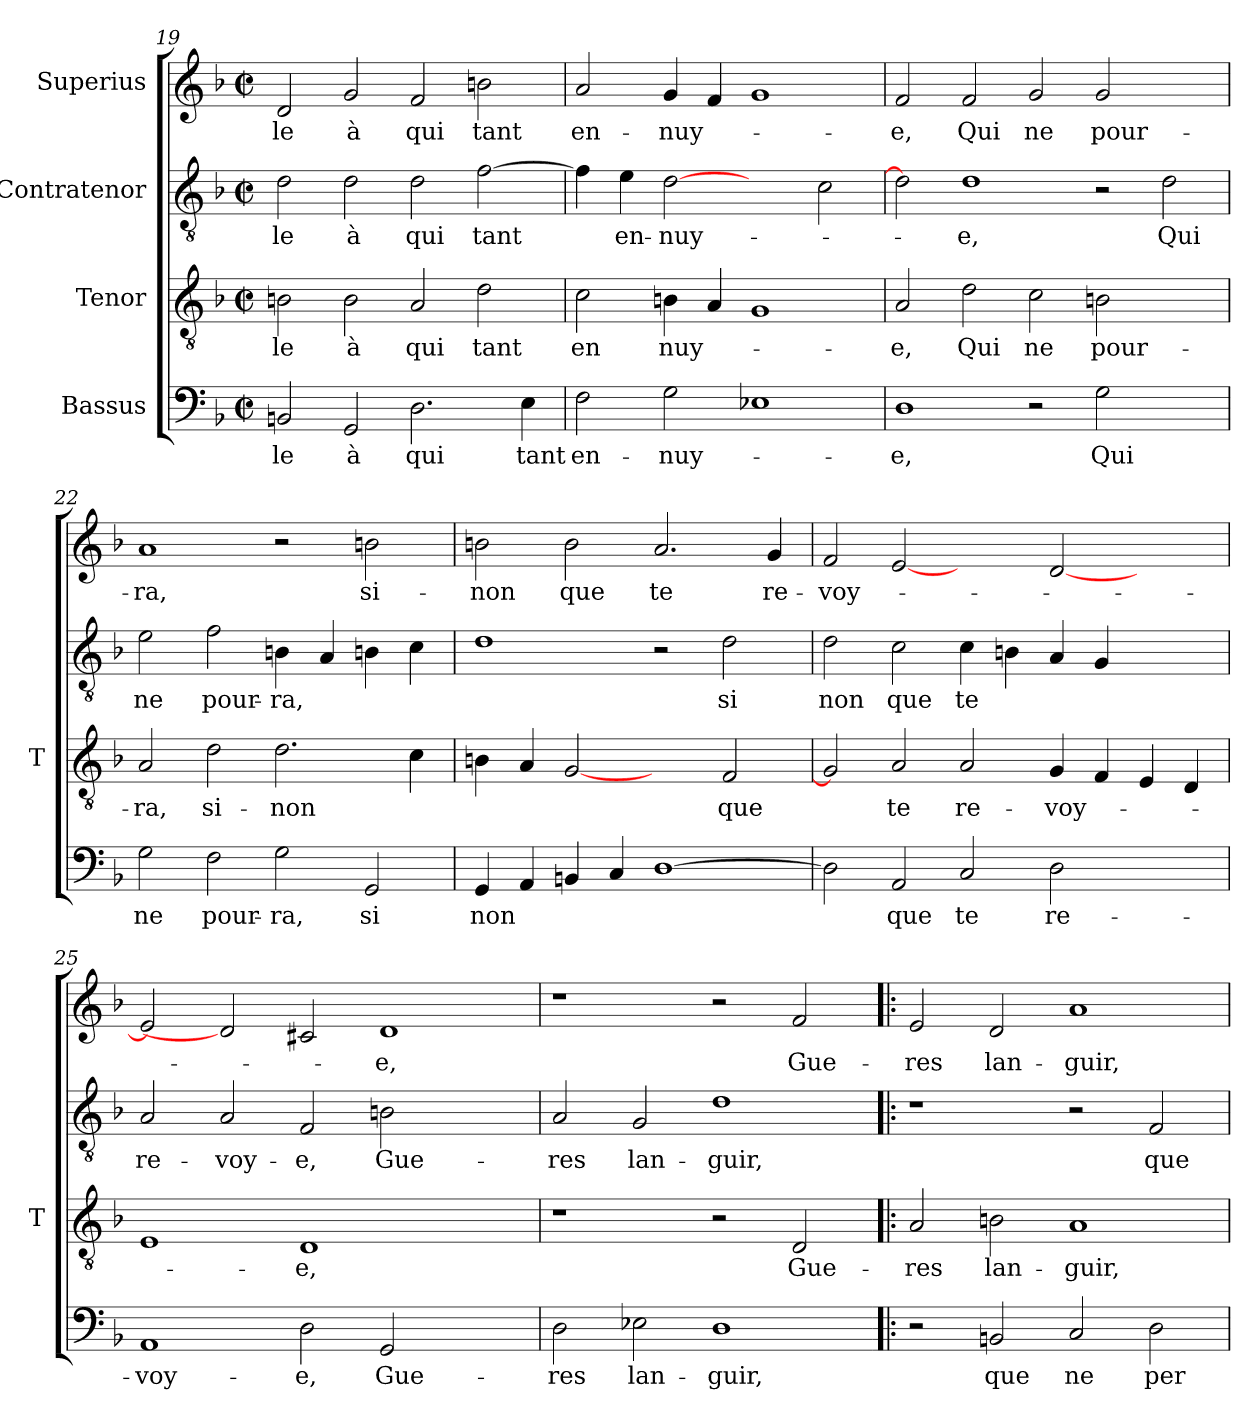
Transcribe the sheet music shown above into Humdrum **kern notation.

**kern	**text	**kern	**text	**kern	**text	**kern	**text
*part4	*part4	*part3	*part3	*part2	*part2	*part1	*part1
*staff4	*staff4	*staff3	*staff3	*staff2	*staff2	*staff1	*staff1
*I"Bassus	*	*I"Tenor	*	*I"Contratenor	*	*I"Superius	*
*	*	*I'T	*	*	*	*	*
*clefF4	*	*clefGv2	*	*clefGv2	*	*clefG2	*
*k[b-]	*	*k[b-]	*	*k[b-]	*	*k[b-]	*
*F:	*	*F:	*	*F:	*	*F:	*
*M2/2	*	*M2/2	*	*M2/2	*	*M2/2	*
*met(c|)	*	*met(c|)	*	*met(c|)	*	*met(c|)	*
=19	=19	=19	=19	=19	=19	=19	=19
2BB	-le	2Bn	-le	2d	-le	2d	-le
2GG	-à	2B	-à	2d	-à	2g	-à
2.D	-qui	2A	-qui	2d	-qui	2f	-qui
.	.	2d	-tant	[2f	-tant	2b	-tant
4E	-tant	.	.	.	.	.	.
!!LO:PB:g=z
=20	=20	=20	=20	=20	=20	=20	=20
2F	en-	2c	-en	4f]	.	2a	en-
.	.	.	.	4e	en-	.	.
2G	nuy-	4Bn	nuy-	[2d	nuy-	4g	nuy-
.	.	4A	.	.	.	4f	.
1E-X	.	1G	.	2ryy	.	1g	.
.	.	.	.	2c	.	.	.
=21	=21	=21	=21	=21	=21	=21	=21
1D	-e,	2A	-e,	2d]	.	2f	-e,
.	.	2d	-Qui	1d	-e,	2f	-Qui
2r	.	2c	-ne	.	.	2g	-ne
2G	-Qui	2Bn	pour-	2r	.	2g	pour-
2ryy	.	2ryy	.	2d	-Qui	2ryy	.
=22	=22	=22	=22	=22	=22	=22	=22
2G	-ne	2A	-ra,	2e	-ne	1a	-ra,
2F	pour-	2d	si-	2f	pour-	.	.
2G	-ra,	2.d	-non	4Bn	-ra,	2r	.
.	.	.	.	4A	.	.	.
2GG	-si	.	.	4Bn	.	2b	si-
.	.	4c	.	4c	.	.	.
=23	=23	=23	=23	=23	=23	=23	=23
4GG	-non	4Bn	.	1d	.	2b	-non
4AA	.	4A	.	.	.	.	.
4BB	.	[2G	.	.	.	2b	-que
4C	.	.	.	.	.	.	.
[1D	.	2ryy	.	2r	.	2.a	-te
.	.	2F	-que	2d	-si	.	.
.	.	.	.	.	.	4g	re-
=24	=24	=24	=24	=24	=24	=24	=24
2D]	.	2G]	.	2d	-non	2f	voy-
2AA	-que	2A	-te	2c	-que	[2e	.
2C	-te	2A	re-	4c	-te	2ryy	.
.	.	.	.	4Bn	.	.	.
2D	re-	4G	voy-	4A	.	[2d	.
.	.	4F	.	4G	.	.	.
2ryy	.	4E	.	2ryy	.	2ryy	.
.	.	4D	.	.	.	.	.
=25	=25	=25	=25	=25	=25	=25	=25
1AA	voy-	1E	.	2A	re-	2e]	.
.	.	.	.	2A	voy-	2d]	.
2D	-e,	1D	-e,	2F	-e,	2c#X	.
2GG	Gue-	.	.	2Bn	Gue-	1d	-e,
2ryy	.	2ryy	.	2ryy	.	.	.
=26	=26	=26	=26	=26	=26	=26	=26
2D	-res	1r	.	2A	-res	1r	.
2E-X	lan-	.	.	2G	lan-	.	.
1D	-guir,	2r	.	1d	-guir,	2r	.
.	.	2D	Gue-	.	.	2f	Gue-
=27!|:	=27!|:	=27!|:	=27!|:	=27!|:	=27!|:	=27!|:	=27!|:
2r	.	2A	-res	1r	.	2e	-res
2BB	-que	2Bn	lan-	.	.	2d	lan-
2C	-ne	1A	-guir,	2r	.	1a	-guir,
2D	per-	.	.	2F	-que	.	.
=	=	=	=	=	=	=	=
*-	*-	*-	*-	*-	*-	*-	*-
